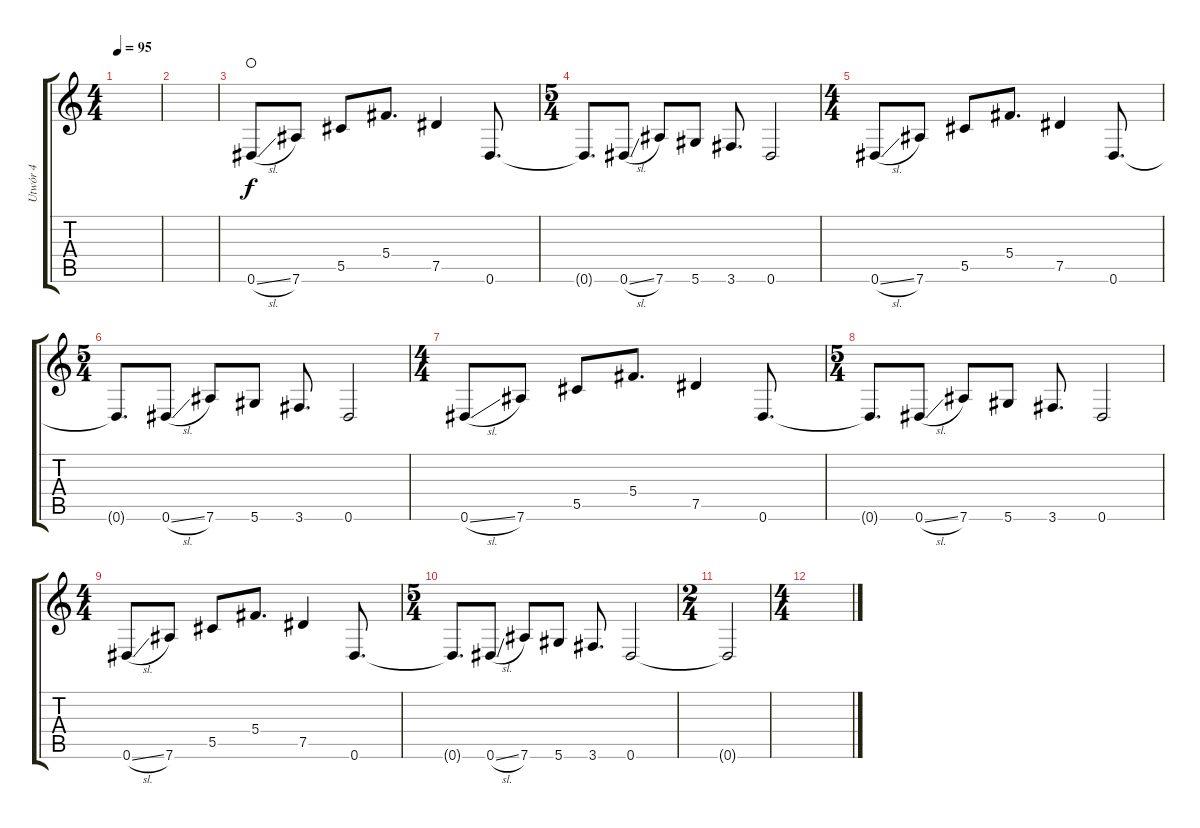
\track ("Utwór 4" "Utwór 4") {instrument overdrivenguitar}
\staff {score tabs}
\tuning (Eb4 Bb3 Gb3 Db3 Ab2 Eb2) {hide}
\ts (4 4)
\tempo 95
\clef g2
\ks c
|
|
0.6{sl}.8{waho} 7.6.8 5.5.8 5.4.8{d} 7.5.4 0.6.8{d} |
\ts (5 4)
0.6{t}.8{d} 0.6{sl}.8 7.6.8 5.6.8 3.6.8{d} 0.6.2 |
\ts (4 4)
0.6{sl}.8 7.6.8 5.5.8 5.4.8{d} 7.5.4 0.6.8{d} |
\ts (5 4)
0.6{t}.8{d} 0.6{sl}.8 7.6.8 5.6.8 3.6.8{d} 0.6.2 |
\ts (4 4)
0.6{sl}.8 7.6.8 5.5.8 5.4.8{d} 7.5.4 0.6.8{d} |
\ts (5 4)
0.6{t}.8{d} 0.6{sl}.8 7.6.8 5.6.8 3.6.8{d} 0.6.2 |
\ts (4 4)
0.6{sl}.8 7.6.8 5.5.8 5.4.8{d} 7.5.4 0.6.8{d} |
\ts (5 4)
0.6{t}.8{d} 0.6{sl}.8 7.6.8 5.6.8 3.6.8{d} 0.6.2 |
\ts (2 4)
0.6{t}.2 |
\ts (4 4)
